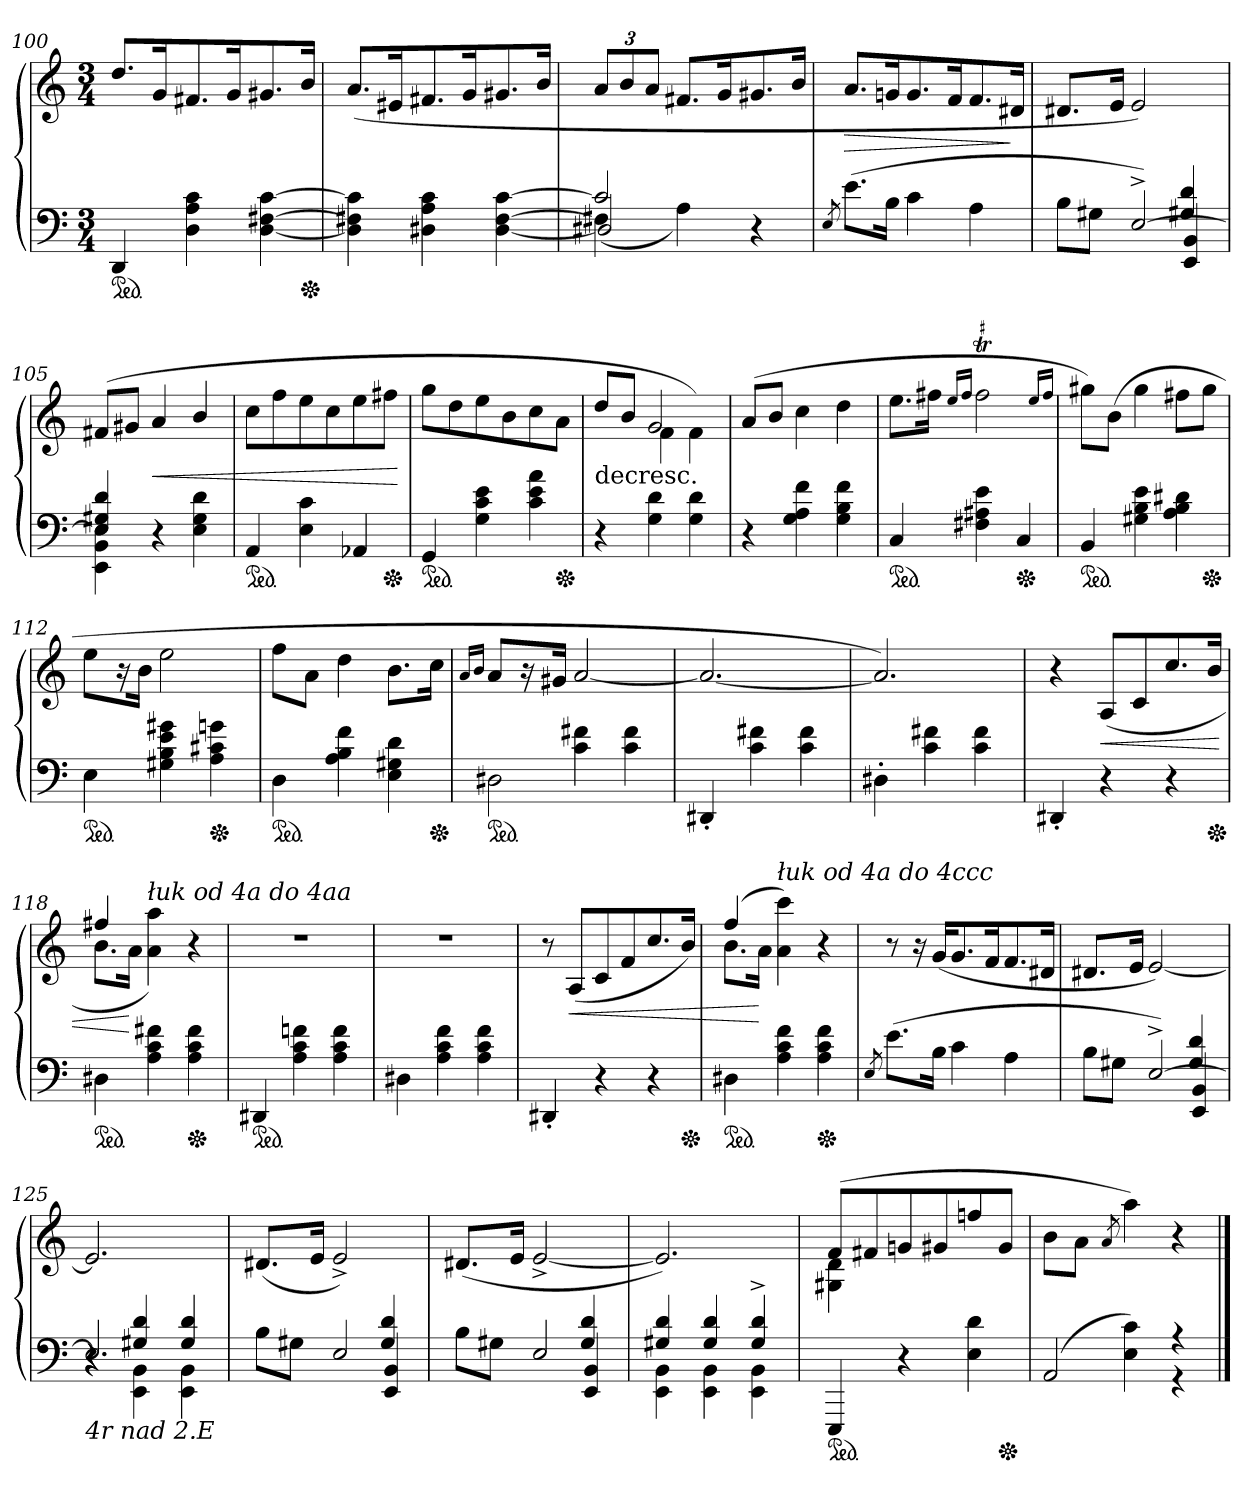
**kern	**kern	**dynam
*part1	*part1	*part1
*staff2	*staff1	*staff1/2
*clefF4	*clefG2	*
*k[]	*k[]	*
*M3/4	*M3/4	*
*ped	*	*
=100	=100	=100
4DD	8.ddL	.
.	16gK	.
4D 4A 4c	8.f#X	.
.	16gK	.
[4D [4F#X [4c	8.g#X	.
*Xped	*	*
.	16bJk	.
=101	=101	=101
4D] 4F#X] 4c]	(>8.aL	.
.	16e#XK	.
4D#X 4A 4c	8.f#X	.
.	16gK	.
[4D# [4F# [4c	8.g#X	.
.	16bJk	.
=102	=102	=102
*^	*	*
*	*^	*	*
2c]	(>4F#X]	2D#X]	12aL	.
.	.	.	12b	.
.	.	.	12aJ	.
.	4A)	.	8.f#XL	.
.	.	.	16gK	.
4r	4ryy	4ryy	8.g#X	.
.	.	.	16bJk	.
*v	*v	*v	*	*
=103	=103	=103
8qE/	.	.
!	!	!LO:HP:b
(>8.eL	8.aL	>
16BJk	16gnK	.
4c	8.g	.
.	16fK	.
4A	8.f	.
.	16d#XJk	]
=104	=104	=104
*^	*	*
*	*^	*	*
8BL	2ryy	2ryy	8.d#XL	.
8G#XJ	.	.	.	.
.	.	.	16eJk	.
[2E^>)	.	.	2e)	.
.	4G#X/ 4d/	4EE 4BB	.	.
*	*v	*v	*	*
=105	=105	=105	=105
4E 4G#X 4d	4EE 4BB 4E]	(>8f#XL	.
.	.	8g#XJ	.
2ryy	4r	4a	<
.	4E 4G# 4d	4b/	.
*v	*v	*	*
=106	=106	=106
*ped	*	*
4AA	8ccL	.
.	8ff	.
4E 4c	8ee	.
.	8cc	.
4AA-X	8ee	.
*Xped	*	*
.	8ff#XJ	.
.	.	[
=107	=107	=107
*ped	*	*
4GG	8ggL	.
.	8dd	.
4G 4c 4e	8ee	.
.	8b	.
4c 4e 4a	8cc	.
*Xped	*	*
.	8aJ	.
=108	=108	=108
*	*^	*
!	!LO:TX:c:t=decresc.	!	!
4r	8dd/L	4ryy	.
.	8bJ	.	.
4G 4d	2g	4f	.
4G 4d	.	4f)	.
*	*v	*v	*
=109	=109	=109
4r	(>8aL	.
.	8bJ	.
4G 4A 4f	4cc	.
4G 4B 4f	4dd	.
=110	=110	=110
*ped	*	*
4C	8.eeL	.
.	16ff#XJk	.
.	16qqee/LL	.
.	16qqff#/JJ	.
!	!LO:TR:acc=#	!
4F#X 4A#X 4e	2ff#T	.
*Xped	*	*
4C	.	.
.	16qqee/LL	.
.	16qqff#/JJ	.
=111	=111	=111
*ped	*	*
4BB	8gg#XL)	.
.	(>8bJ	.
4G#X 4B 4e	4gg#	.
4A 4B 4d#X	8ff#XL	.
*Xped	*	*
.	8gg#J	.
=112	=112	=112
*ped	*	*
4E	8eeL	.
.	16r	.
.	16bJk	.
4G#X 4B 4e 4g#X	2ee	.
*Xped	*	*
4A 4c#X 4gn	.	.
=113	=113	=113
*ped	*	*
4D	8ffL	.
.	8aJ	.
4A 4B 4f	4dd	.
4E 4G#X 4d	8.bL	.
*Xped	*	*
.	16ccJk	.
=114	=114	=114
.	16qqa/LL	.
.	16qqb/JJ	.
*^	*	*
*ped	*	*	*
4ryy	2D#X	8aL	.
.	.	16r	.
.	.	16g#XJk	.
4c\ 4f#X\	.	[<2a	.
4c\ 4f#\	4ryy	.	.
*v	*v	*	*
=115	=115	=115
4DD#X'<	2.a_	.
4c 4f#X	.	.
4c 4f#	.	.
=116	=116	=116
4D#X'>	2.a])	.
4c 4f#X	.	.
4c 4f#	.	.
=117	=117	=117
4DD#X'<	4r	.
4r	(>8A/L	<
.	8c	.
4r	8.cc	.
*Xped	*	*
.	16bJk	.
=118	=118	=118
*	*^	*
*ped	*	*	*
4D#X	4ff#X	8.bL	.
.	.	16aJk	[
!	!LO:TX:a:i:t=łuk od 4a do 4aa	!	!
4A 4c 4f#X	2ryy	4a 4aa)	.
*Xped	*	*	*
4A 4c 4f#	.	4r	.
*	*v	*v	*
=119	=119	=119
*ped	*	*
4DD#X	2.rdd	.
4A 4c 4fn	.	.
4A 4c 4f	.	.
=120	=120	=120
4D#X	2.rdd	.
4A 4c 4f	.	.
4A 4c 4f	.	.
=121	=121	=121
4DD#X'<	8r	.
.	(<8AL	<
4r	8c	.
.	8f	.
4r	8.cc	.
*Xped	*	*
.	16bJk)	.
=122	=122	=122
*	*^	*
*ped	*	*	*
4D#X	(4ff	8.bL	.
.	.	16aJk	[
!	!LO:TX:a:i:t=łuk od 4a do 4ccc	!	!
4A 4c 4f	2ryy	4a 4ccc)	.
*Xped	*	*	*
4A 4c 4f	.	4r	.
*	*v	*v	*
=123	=123	=123
8qE/	.	.
(>8.eL	8r	.
.	16r	.
16BJk	(>16gKL	.
4c	8.g	.
.	16fK	.
4A	8.f	.
.	16d#XJk	.
=124	=124	=124
*^	*	*
*	*^	*	*
8B\L	2ryy	2ryy	8.d#XL	.
8G#XJ	.	.	.	.
.	.	.	16eJk	.
[2E^>)	.	.	[2e)	.
.	4G#/ 4d/	4EE 4BB	.	.
=125	=125	=125	=125	=125
!LO:TX:b:i:t=4r nad 2.E	!	!	!	!
2.E/]	4r	4r	2.e]	.
.	4G#X/ 4d/	4EE\ 4BB\	.	.
.	4G#/ 4d/	4EE\ 4BB\	.	.
=126	=126	=126	=126	=126
8B\L	2ryy	2ryy	(>8.d#XL	.
8G#XJ	.	.	.	.
.	.	.	16eJk	.
2E	.	.	2e^<)	.
.	4G#/ 4d/	4EE 4BB	.	.
=127	=127	=127	=127	=127
8B\L	2ryy	2ryy	(>8.d#XL	.
8G#XJ	.	.	.	.
.	.	.	16eJk	.
2E	.	.	[2e^<	.
.	4G#/ 4d/	4EE 4BB	.	.
*	*v	*v	*	*
=128	=128	=128	=128
4G#X 4d	4EE 4BB	2.e])	.
4G# 4d	4EE 4BB	.	.
4G#^> 4d^>	4EE 4BB	.	.
*v	*v	*	*
=129	=129	=129
*	*^	*
*ped	*	*	*
4EEE	(>8fL	4G#X 4d	.
.	8f#X	.	.
4r	8gn	2ryy	.
.	8g#X	.	.
4E 4d	8ffn	.	.
*Xped	*	*	*
.	8g#J	.	.
*	*v	*v	*
=130	=130	=130
*^	*	*
(>2AA	4ryy	8b\L	.
.	.	8aJ	.
.	.	8qa/	.
.	4E 4c)	4aa)	.
4r	4r	4r	.
*v	*v	*	*
==	==	==
*-	*-	*-
